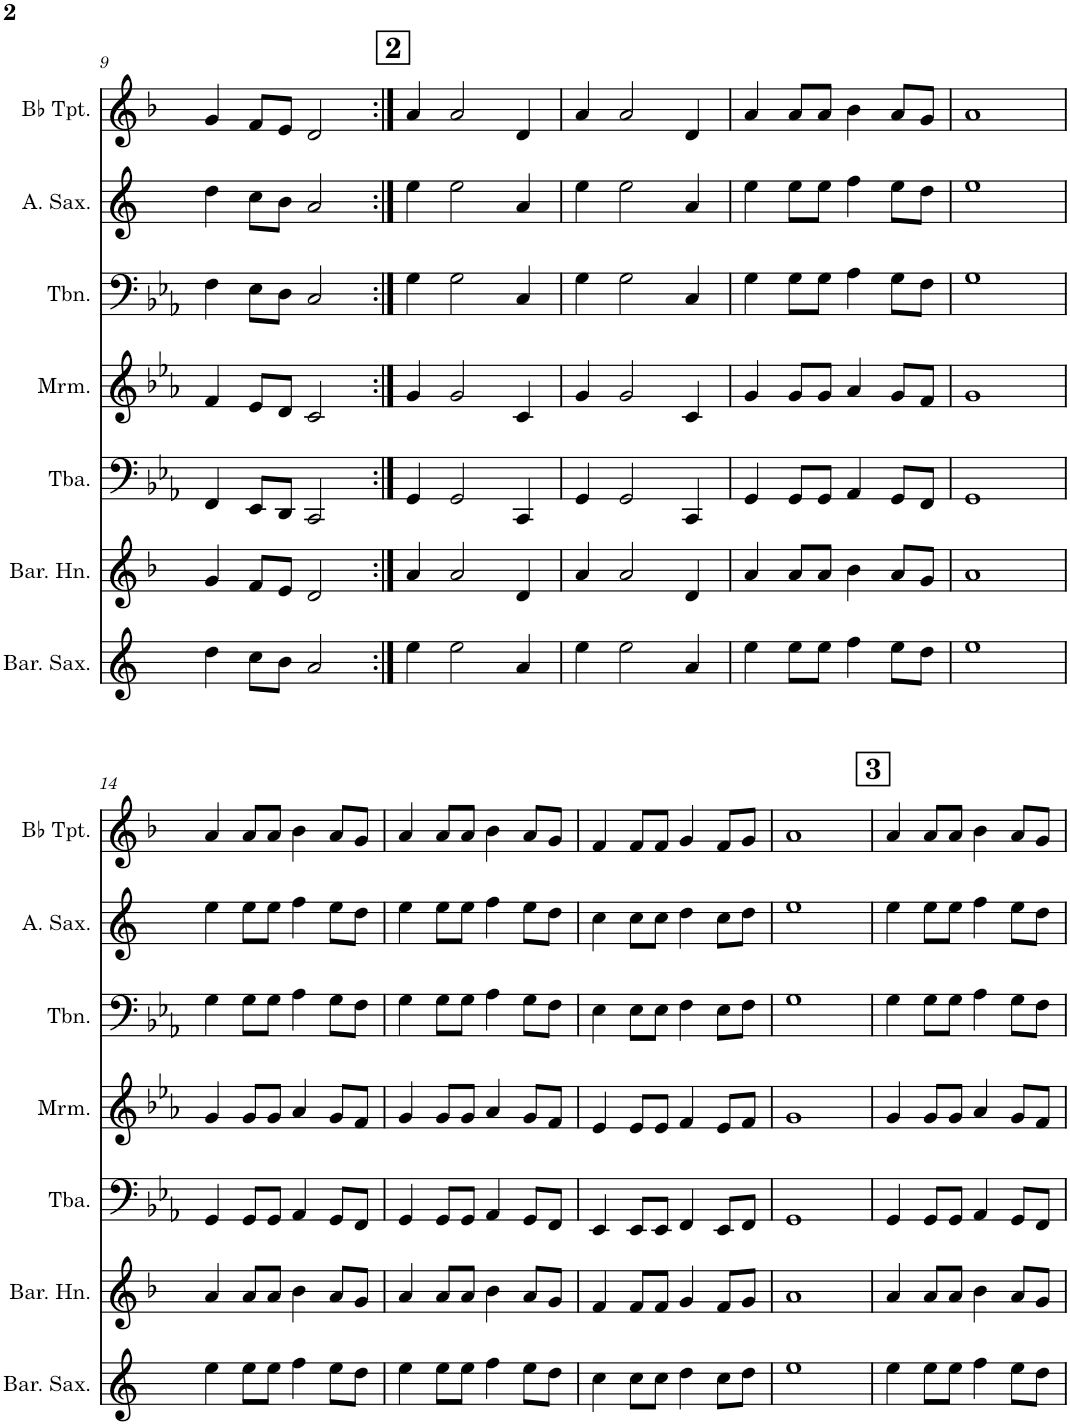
**kern	**kern	**kern	**kern	**kern	**kern	**kern
*part7	*part6	*part5	*part4	*part3	*part2	*part1
*staff7	*staff6	*staff5	*staff4	*staff3	*staff2	*staff1
*I"Baritone Saxophone	*I"Baritone Horn	*I"Tuba	*I"Marimba	*I"Trombone	*I"Alto Saxophone	*I"Bb Trumpet
*I'Bar. Sax.	*I'Bar. Hn.	*I'Tba.	*I'Mrm.	*I'Tbn.	*I'A. Sax.	*I'Bb Tpt.
!!LO:PB:g=z
*clefG2	*clefG2	*clefF4	*clefG2	*clefF4	*clefG2	*clefG2
*Trd12c21	*Trd4c7	*	*	*	*Trd5c9	*Trd1c2
*k[]	*k[b-]	*k[b-e-a-]	*k[b-e-a-]	*k[b-e-a-]	*k[]	*k[b-]
*M4/4	*M4/4	*M4/4	*M4/4	*M4/4	*M4/4	*M4/4
=9	=9	=9	=9	=9	=9	=9
4dd\	4g/	4FF/	4f/	4F\	4dd\	4g/
8cc\L	8f/L	8EE-/L	8e-/L	8E-\L	8cc\L	8f/L
8b\J	8e/J	8DD/J	8d/J	8D\J	8b\J	8e/J
2a/	2d/	2CC/	2c/	2C/	2a/	2d/
!!LO:REH:place=s1:a:B:cj:fs=14:t=2
=10:|!	=10:|!	=10:|!	=10:|!	=10:|!	=10:|!	=10:|!
4ee\	4a/	4GG/	4g/	4G\	4ee\	4a/
2ee\	2a/	2GG/	2g/	2G\	2ee\	2a/
4a/	4d/	4CC/	4c/	4C/	4a/	4d/
=11	=11	=11	=11	=11	=11	=11
4ee\	4a/	4GG/	4g/	4G\	4ee\	4a/
2ee\	2a/	2GG/	2g/	2G\	2ee\	2a/
4a/	4d/	4CC/	4c/	4C/	4a/	4d/
=12	=12	=12	=12	=12	=12	=12
4ee\	4a/	4GG/	4g/	4G\	4ee\	4a/
8ee\L	8a/L	8GG/L	8g/L	8G\L	8ee\L	8a/L
8ee\J	8a/J	8GG/J	8g/J	8G\J	8ee\J	8a/J
4ff\	4b-\	4AA-/	4a-/	4A-\	4ff\	4b-\
8ee\L	8a/L	8GG/L	8g/L	8G\L	8ee\L	8a/L
8dd\J	8g/J	8FF/J	8f/J	8F\J	8dd\J	8g/J
=13	=13	=13	=13	=13	=13	=13
1ee	1a	1GG	1g	1G	1ee	1a
!!LO:LB:g=z
=14	=14	=14	=14	=14	=14	=14
4ee\	4a/	4GG/	4g/	4G\	4ee\	4a/
8ee\L	8a/L	8GG/L	8g/L	8G\L	8ee\L	8a/L
8ee\J	8a/J	8GG/J	8g/J	8G\J	8ee\J	8a/J
4ff\	4b-\	4AA-/	4a-/	4A-\	4ff\	4b-\
8ee\L	8a/L	8GG/L	8g/L	8G\L	8ee\L	8a/L
8dd\J	8g/J	8FF/J	8f/J	8F\J	8dd\J	8g/J
=15	=15	=15	=15	=15	=15	=15
4ee\	4a/	4GG/	4g/	4G\	4ee\	4a/
8ee\L	8a/L	8GG/L	8g/L	8G\L	8ee\L	8a/L
8ee\J	8a/J	8GG/J	8g/J	8G\J	8ee\J	8a/J
4ff\	4b-\	4AA-/	4a-/	4A-\	4ff\	4b-\
8ee\L	8a/L	8GG/L	8g/L	8G\L	8ee\L	8a/L
8dd\J	8g/J	8FF/J	8f/J	8F\J	8dd\J	8g/J
=16	=16	=16	=16	=16	=16	=16
4cc\	4f/	4EE-/	4e-/	4E-\	4cc\	4f/
8cc\L	8f/L	8EE-/L	8e-/L	8E-\L	8cc\L	8f/L
8cc\J	8f/J	8EE-/J	8e-/J	8E-\J	8cc\J	8f/J
4dd\	4g/	4FF/	4f/	4F\	4dd\	4g/
8cc\L	8f/L	8EE-/L	8e-/L	8E-\L	8cc\L	8f/L
8dd\J	8g/J	8FF/J	8f/J	8F\J	8dd\J	8g/J
=17	=17	=17	=17	=17	=17	=17
1ee	1a	1GG	1g	1G	1ee	1a
!!LO:REH:place=s1:a:B:cj:fs=14:t=3
=18	=18	=18	=18	=18	=18	=18
4ee\	4a/	4GG/	4g/	4G\	4ee\	4a/
8ee\L	8a/L	8GG/L	8g/L	8G\L	8ee\L	8a/L
8ee\J	8a/J	8GG/J	8g/J	8G\J	8ee\J	8a/J
4ff\	4b-\	4AA-/	4a-/	4A-\	4ff\	4b-\
8ee\L	8a/L	8GG/L	8g/L	8G\L	8ee\L	8a/L
8dd\J	8g/J	8FF/J	8f/J	8F\J	8dd\J	8g/J
=	=	=	=	=	=	=
*-	*-	*-	*-	*-	*-	*-
